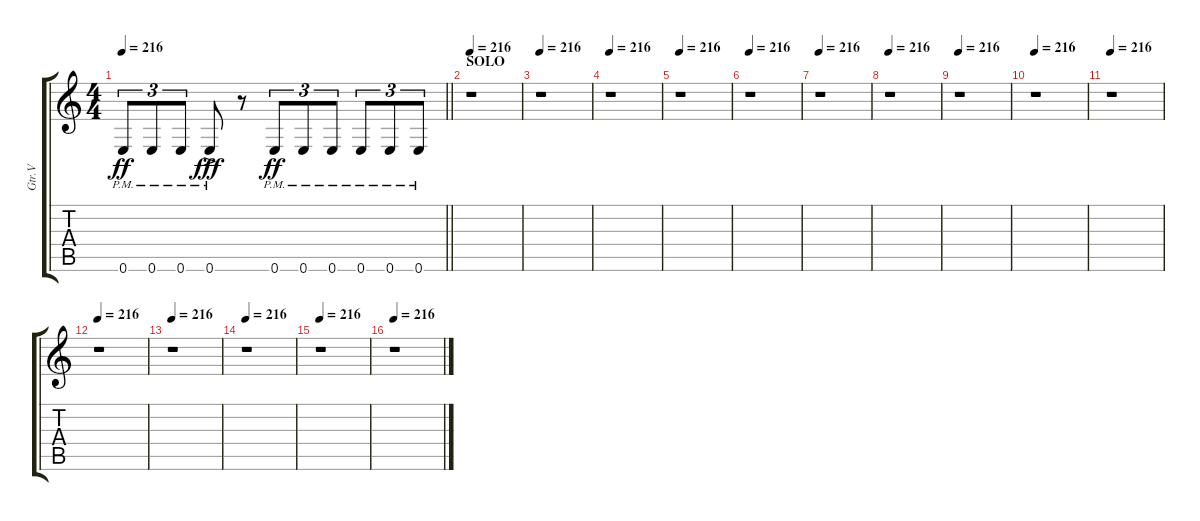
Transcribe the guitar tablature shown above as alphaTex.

\track ("Gtr.V" "Gtr.V") {instrument distortionguitar}
\staff {score tabs}
\tuning (E4 B3 G3 D3 A2 E2) {hide}
\ts (4 4)
\tempo 216
\clef g2
\barLineRight lightlight
\ks c
0.6{pm}.8{tu (3 2) dy ff} 0.6{pm}.8{tu (3 2)} 0.6{pm}.8{tu (3 2)} 0.6{ac pm}.8{dy fff} r.8 0.6{pm}.8{tu (3 2) dy ff} 0.6{pm}.8{tu (3 2)} 0.6{pm}.8{tu (3 2)} 0.6{pm}.8{tu (3 2)} 0.6{pm}.8{tu (3 2)} 0.6{pm}.8{tu (3 2)} |
\section ("" "SOLO")
\tempo 216
r.1 |
\tempo 216
r.1 |
\tempo 216
r.1 |
\tempo 216
r.1 |
\tempo 216
r.1 |
\tempo 216
r.1 |
\tempo 216
r.1 |
\tempo 216
r.1 |
\tempo 216
r.1 |
\tempo 216
r.1 |
\tempo 216
r.1 |
\tempo 216
r.1 |
\tempo 216
r.1 |
\tempo 216
r.1 |
\tempo 216
r.1
